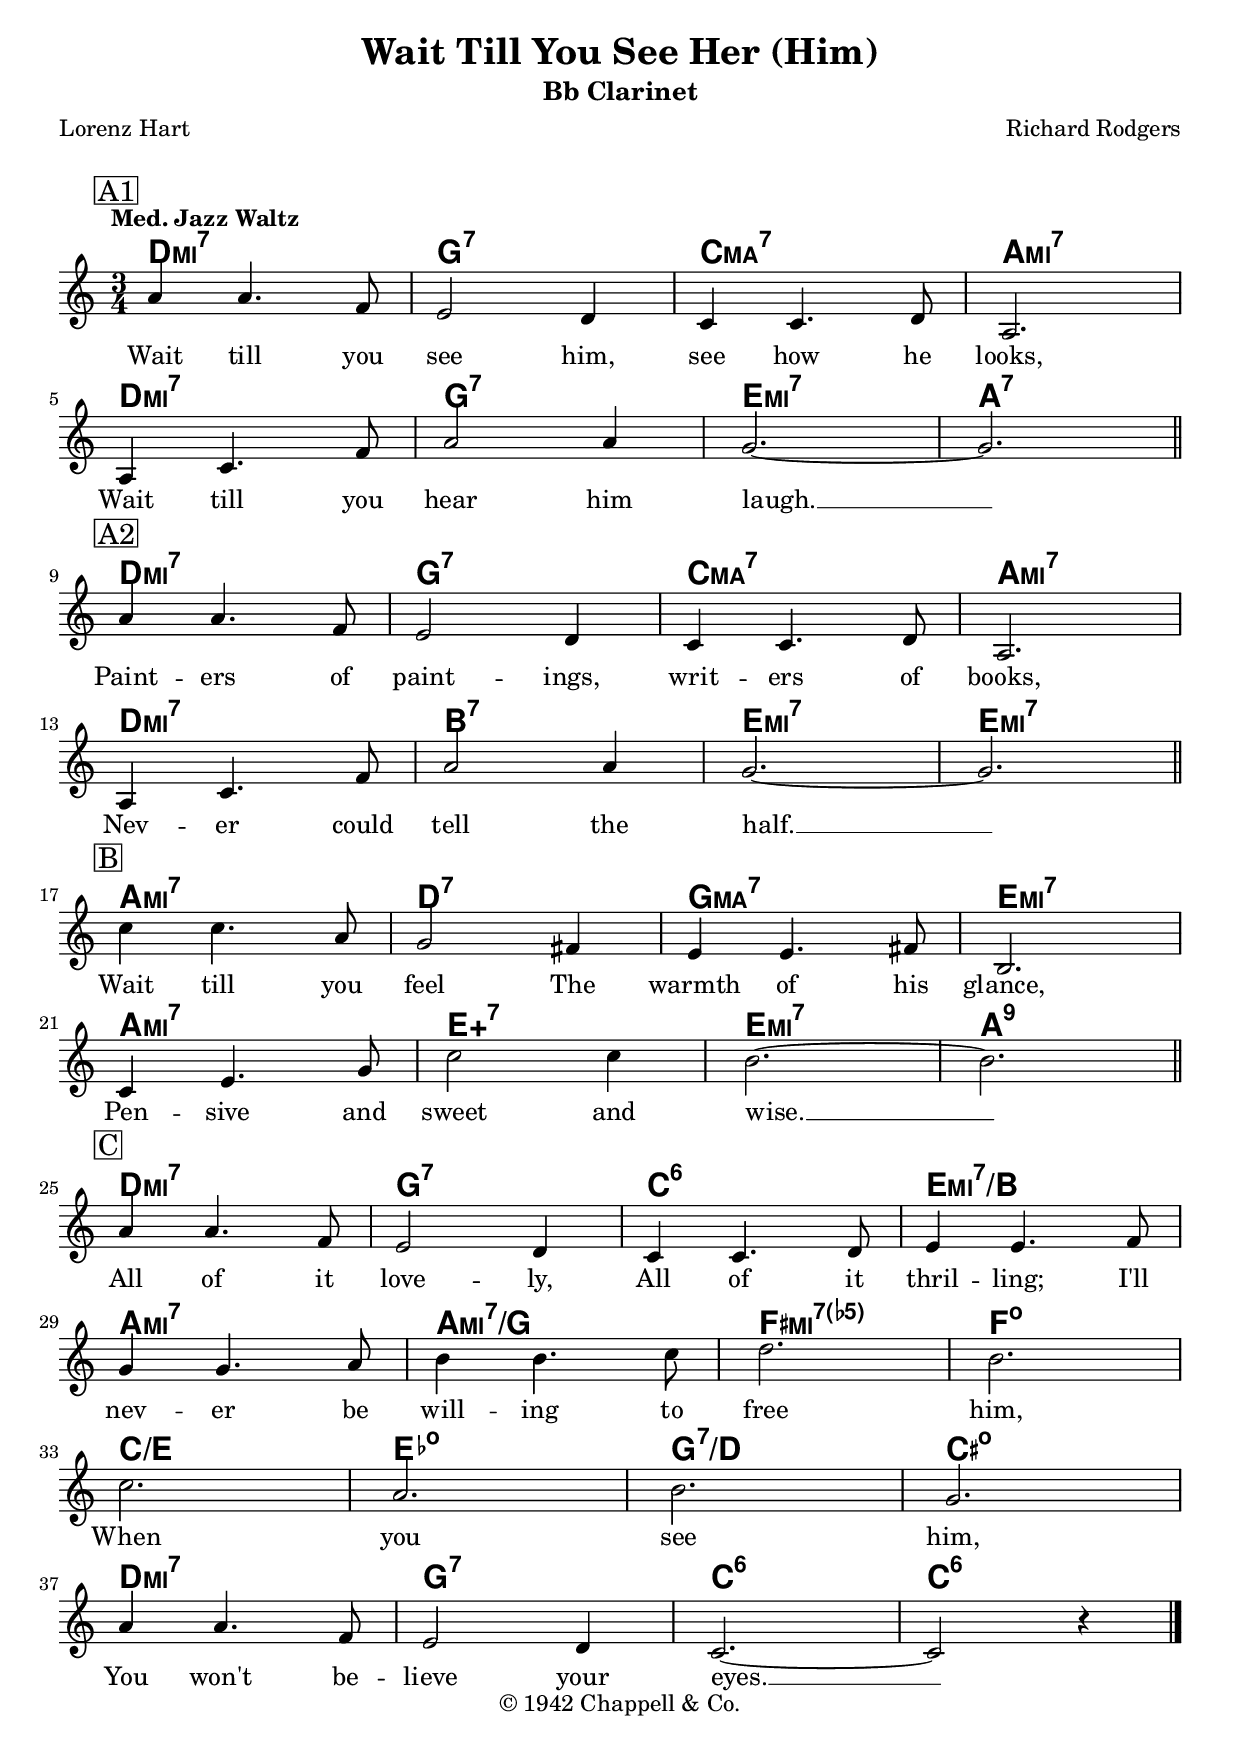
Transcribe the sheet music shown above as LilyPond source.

\version "2.24.0"

\include "english.ly"

instrument = "Bb Clarinet"
whatKey = c
whatClef = "treble"

objectGenderMale = ##t

%% -*- Mode: LilyPond -*-

\include "lead-sheets.ily"

\header {
  title = "Wait Till You See Her (Him)"
  subtitle = \instrument
  poet = "Lorenz Hart"
  composer = "Richard Rodgers"
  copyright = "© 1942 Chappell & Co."
}

refrainLyrics =
#(if objectGenderMale
  #{
\lyricmode {
Wait till you see him,
see how he looks,
Wait till you hear him laugh. __
Paint -- ers of paint -- ings,
writ -- ers of books,
Nev -- er could tell the half. __
Wait till you feel
The warmth of his glance,
Pen -- sive and sweet and wise. __
All of it love -- ly,
All of it thril -- ling;
I'll nev -- er be will -- ing to free him,
When you see him,
You won't be -- lieve your eyes. __
}
  #}
  #{
\lyricmode {
Wait till you see her,
see how she looks,
Wait till you hear her laugh. __
Paint -- ers of paint -- ings,
writ -- ers of books,
Nev -- er could tell the half. __
Wait till you feel
The warmth of her glance,
Pen -- sive and sweet and wise. __
All of it love -- ly,
All of it thril -- ling;
I'll nev -- er be will -- ing to free her,
When you see her,
You won't be -- lieve your eyes. __
}
  #}
)

refrainChords = \chordmode {
  f2.:m7 bf2.:7 ef2.:maj7 c2.:m7
  f2.:m7 bf2.:7 g2.:m7 c2.:7

  f2.:m7 bf2.:7 ef2.:maj7 c2.:m7
  f2.:m7 d2.:7 g2.:m7 g2.:m7
  
  c2.:m7 f2.:7 bf2.:maj7 g2.:m7
  c2.:m7 g2.:7.5+ g2.:m7 c2.:9
  
  f2.:m7 bf2.:7 ef2.:6 g2.:m7/d
  c2.:m7 c2.:m7/bf a2.:m7.5- af2.:dim7
  
  ef2.:/g gf2.:dim7 bf2.:7/f e2.:dim7
  f2.:m7 bf2.:7 ef2.:6 ef2.:6
}

refrainKey = ef

refrainMelody = \relative f'' {
  \time 3/4
  \key \refrainKey \major
  \clef \whatClef
  \tempo "Med. Jazz Waltz"

  \mark \markup{ \box "A1" }
  
  c4 c4. af8 | g2 f4 | ef4 ef4. f8 | c2. |
  \break
  c4 ef4. af8 | c2 c4 | bf2.~ | bf2. |

  \break
  \bar "||"
  \mark \markup{ \box "A2" }

  c4 c4. af8 | g2 f4 | ef4 ef4. f8 | c2. |
  \break
  c4 ef4. af8 | c2 c4 | bf2.~ | bf2. |

  \break
  \bar "||"
  \mark \markup{ \box "B" }
  
  ef4 ef4. c8 | bf2 a4 | g4 g4. a8 | d,2. |
  \break
  ef4 g4. bf8 | ef2 ef4 | d2.~ | d2. |

  \break
  \mark \markup{ \box "C" }
  \bar "||"

  c4 c4. af8 | g2 f4 | ef4 ef4. f8 | g4 g4. af8 |
  \break
  bf4 bf4. c8 | d4 d4. ef8 | f2. | d2. |
  
  \break
  ef2. | c2. | d2. | bf2. |
  \break
  c4 c4. af8 | g2 f4 | ef2.~ | ef2 r4 |
  

  \bar "|."
}

\include "paper.ily"

\markup {
  % Leave a gap after the header
  \vspace #1
}

\include "refrain.ily"

